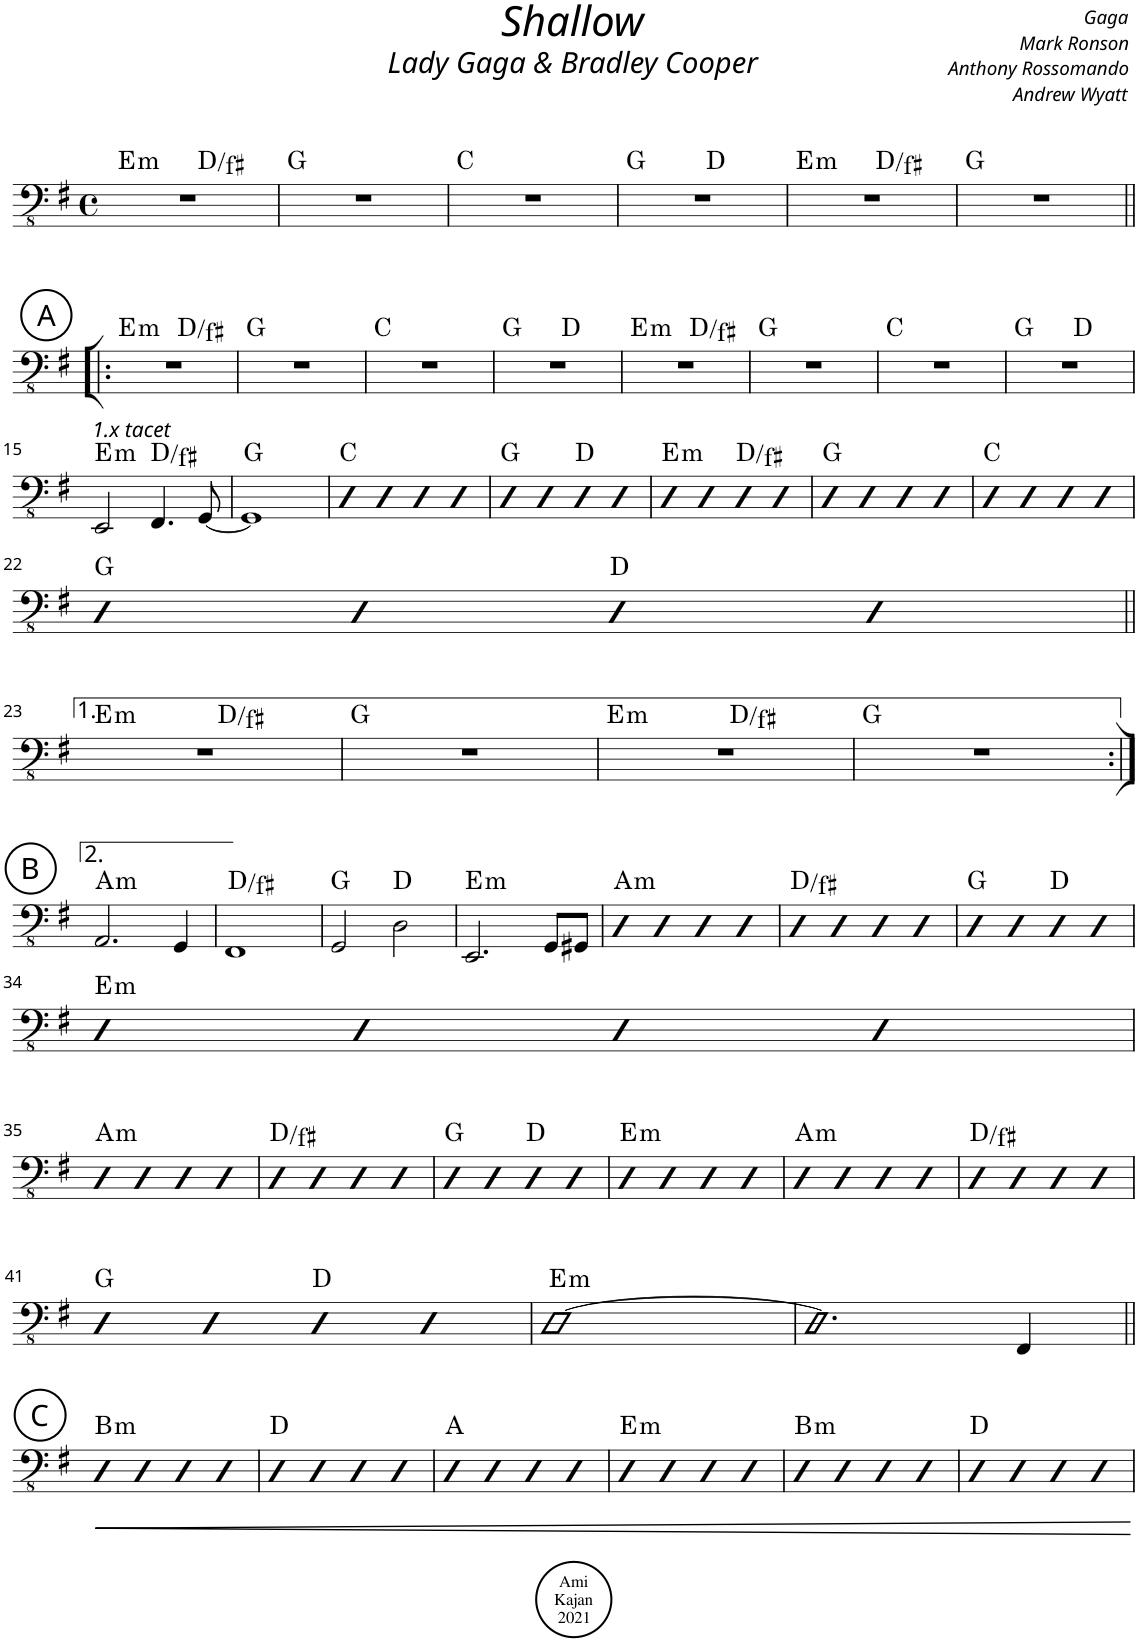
**kern	**harte
*part1	*part1
*staff1	*
*I"Acoustic Bass	*
*I'Bass	*
*clefFv4	*
*k[f#]	*
*M4/4	*
*met(c)	*
=1	=1
!	!LO:H:kt=m
*^	*
1r	2ryy	E:min
.	2ryy	D:maj/3
*v	*v	*
=2	=2
1r	G:maj
=3	=3
1r	C:maj
=4	=4
*^	*
1r	2ryy	G:maj
.	2ryy	D:maj
=5	=5	=5
!	!	!LO:H:kt=m
1r	2ryy	E:min
.	2ryy	D:maj/3
*v	*v	*
=6	=6
1r	G:maj
!!LO:LB:g=z
!!LO:REH:place=s1:a:cj:enc=circle:fs=14:t=A
=7!|:	=7!|:
!	!LO:H:kt=m
*^	*
1r	2ryy	E:min
.	2ryy	D:maj/3
*v	*v	*
=8	=8
1r	G:maj
=9	=9
1r	C:maj
=10	=10
*^	*
1r	2ryy	G:maj
.	2ryy	D:maj
=11	=11	=11
!	!	!LO:H:kt=m
1r	2ryy	E:min
.	2ryy	D:maj/3
*v	*v	*
=12	=12
1r	G:maj
=13	=13
1r	C:maj
=14	=14
*^	*
1r	2ryy	G:maj
.	2ryy	D:maj
!!LO:LB:g=z	!!
=15	=15	=15
!LO:TX:a:i:t=1.x tacet	!	!LO:H:kt=m
*v	*v	*
2EEE/	E:min
4.FFF#/	D:maj/3
[8GGG/	.
=16	=16
1GGG]	G:maj
=17	=17
4DD	C:maj
4DD	.
4DD	.
4DD	.
=18	=18
4DD	G:maj
4DD	.
4DD	D:maj
4DD	.
=19	=19
!	!LO:H:kt=m
4DD	E:min
4DD	.
4DD	D:maj/3
4DD	.
=20	=20
4DD	G:maj
4DD	.
4DD	.
4DD	.
=21	=21
4DD	C:maj
4DD	.
4DD	.
4DD	.
!!LO:LB:g=z
=22	=22
4DD	G:maj
4DD	.
4DD	D:maj
4DD	.
!!LO:LB:g=z
=23||	=23||
!	!LO:H:kt=m
*^	*
1r	2ryy	E:min
.	2ryy	D:maj/3
*v	*v	*
=24	=24
1r	G:maj
=25	=25
!	!LO:H:kt=m
*^	*
1r	2ryy	E:min
.	2ryy	D:maj/3
*v	*v	*
=26	=26
1r	G:maj
!!LO:LB:g=z
!!LO:REH:place=s1:a:cj:enc=circle:fs=14:t=B
=27:|!	=27:|!
!	!LO:H:kt=m
2.AAA/	A:min
4GGG/	.
=28	=28
1FFF#	D:maj/3
=29	=29
2GGG/	G:maj
2DD\	D:maj
=30	=30
!	!LO:H:kt=m
2.EEE/	E:min
8GGG/L	.
8GGG#X/J	.
=31	=31
!	!LO:H:kt=m
4DD	A:min
4DD	.
4DD	.
4DD	.
=32	=32
4DD	D:maj/3
4DD	.
4DD	.
4DD	.
=33	=33
4DD	G:maj
4DD	.
4DD	D:maj
4DD	.
!!LO:LB:g=z
=34	=34
!	!LO:H:kt=m
4DD	E:min
4DD	.
4DD	.
4DD	.
!!LO:LB:g=z
=35	=35
!	!LO:H:kt=m
4DD	A:min
4DD	.
4DD	.
4DD	.
=36	=36
4DD	D:maj/3
4DD	.
4DD	.
4DD	.
=37	=37
4DD	G:maj
4DD	.
4DD	D:maj
4DD	.
=38	=38
!	!LO:H:kt=m
4DD	E:min
4DD	.
4DD	.
4DD	.
=39	=39
!	!LO:H:kt=m
4DD	A:min
4DD	.
4DD	.
4DD	.
=40	=40
4DD	D:maj/3
4DD	.
4DD	.
4DD	.
!!LO:LB:g=z
=41	=41
4DD	G:maj
4DD	.
4DD	D:maj
4DD	.
=42	=42
!	!LO:H:kt=m
[1DD	E:min
=43	=43
2.DD]	.
4FFF#/	.
!!LO:LB:g=z
!!LO:REH:place=s1:a:cj:enc=circle:fs=14:t=C
=44||	=44||
!	!LO:H:kt=m
4DD	B:min
4DD	.
4DD	.
4DD	.
=45	=45
4DD	D:maj
4DD	.
4DD	.
4DD	.
=46	=46
4DD	A:maj
4DD	.
4DD	.
4DD	.
=47	=47
!	!LO:H:kt=m
4DD	E:min
4DD	.
4DD	.
4DD	.
=48	=48
!	!LO:H:kt=m
4DD	B:min
4DD	.
4DD	.
4DD	.
=49	=49
4DD	D:maj
4DD	.
4DD	.
4DD	.
=	=
*-	*-
